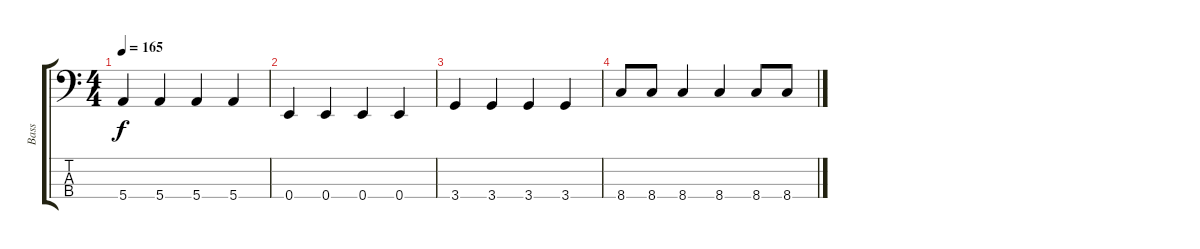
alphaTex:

\track ("Bass" "Bass") {instrument electricbassfinger}
\staff {score tabs}
\tuning (G2 D2 A1 E1) {hide}
\ts (4 4)
\tempo 165
\clef f4
\ks c
5.4.4{dy f} 5.4.4 5.4.4 5.4.4 |
0.4.4 0.4.4 0.4.4 0.4.4 |
3.4.4 3.4.4 3.4.4 3.4.4 |
8.4.8 8.4.8 8.4.4 8.4.4 8.4.8 8.4.8
